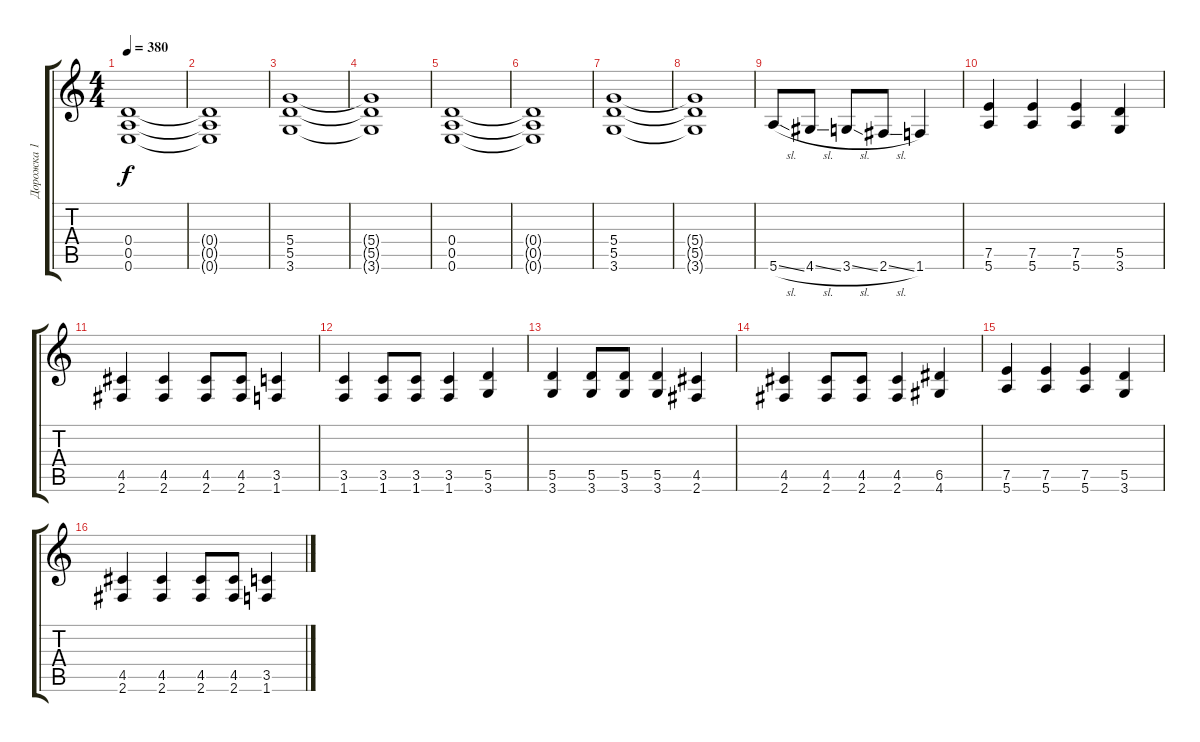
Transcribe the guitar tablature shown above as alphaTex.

\track ("Дорожка 1" "Дорожка 1") {instrument distortionguitar}
\staff {score tabs}
\tuning (E4 B3 G3 D3 A2 E2) {hide}
\ts (4 4)
\tempo 380
\clef g2
\ks c
(0.4 0.5 0.6).1{dy f} |
(0.4{t} 0.5{t} 0.6{t}).1 |
(5.4 5.5 3.6).1 |
(5.4{t} 5.5{t} 3.6{t}).1 |
(0.4 0.5 0.6).1 |
(0.4{t} 0.5{t} 0.6{t}).1 |
(5.4 5.5 3.6).1 |
(5.4{t} 5.5{t} 3.6{t}).1 |
5.6{sl}.8 4.6{sl}.8 3.6{sl}.8 2.6{sl}.8 1.6.4 |
(7.5 5.6).4 (7.5 5.6).4 (7.5 5.6).4 (5.5 3.6).4 |
(4.5 2.6).4 (4.5 2.6).4 (4.5 2.6).8 (4.5 2.6).8 (3.5 1.6).4 |
(3.5 1.6).4 (3.5 1.6).8 (3.5 1.6).8 (3.5 1.6).4 (5.5 3.6).4 |
(5.5 3.6).4 (5.5 3.6).8 (5.5 3.6).8 (5.5 3.6).4 (4.5 2.6).4 |
(4.5 2.6).4 (4.5 2.6).8 (4.5 2.6).8 (4.5 2.6).4 (6.5 4.6).4 |
(7.5 5.6).4 (7.5 5.6).4 (7.5 5.6).4 (5.5 3.6).4 |
(4.5 2.6).4 (4.5 2.6).4 (4.5 2.6).8 (4.5 2.6).8 (3.5 1.6).4
